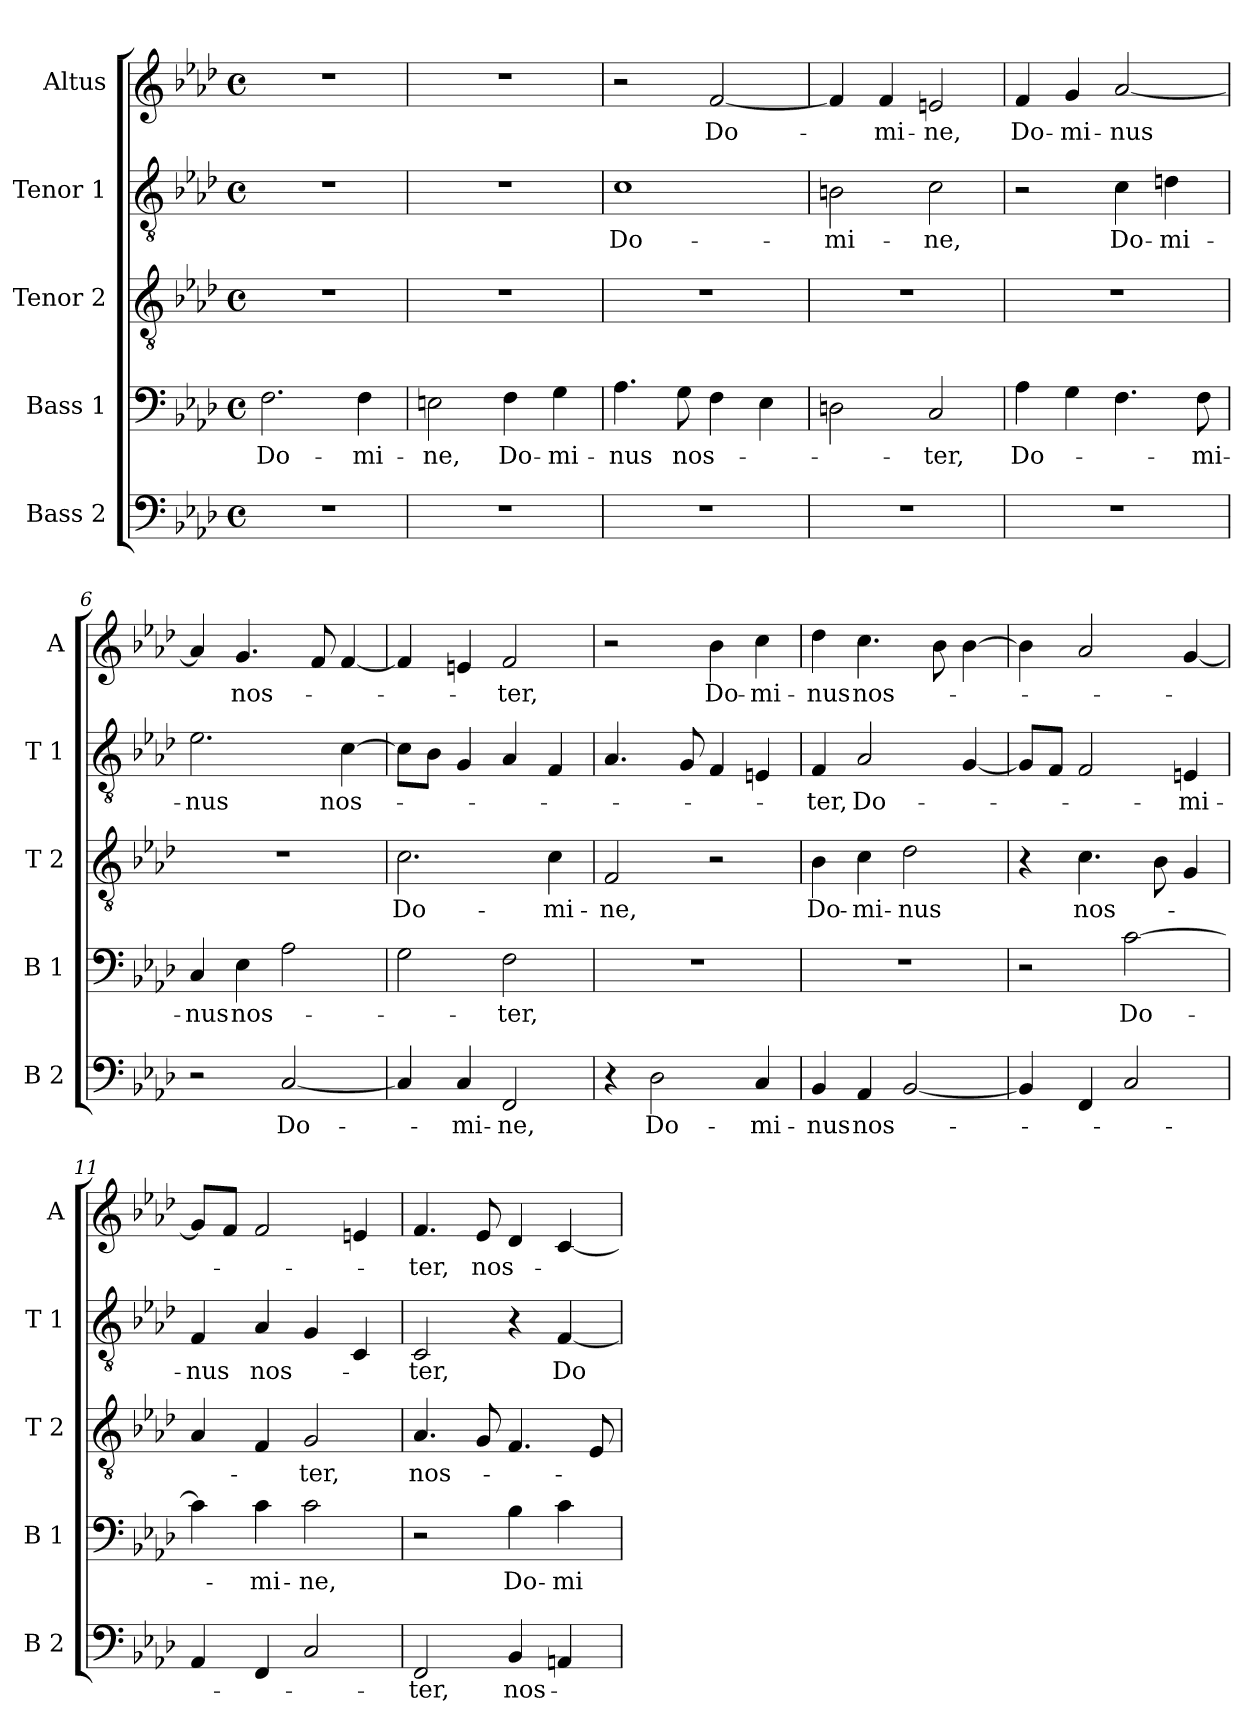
**kern	**text	**kern	**text	**kern	**text	**kern	**text	**kern	**text
*part5	*part5	*part4	*part4	*part3	*part3	*part2	*part2	*part1	*part1
*staff5	*staff5	*staff4	*staff4	*staff3	*staff3	*staff2	*staff2	*staff1	*staff1
*I"Bass 2	*	*I"Bass 1	*	*I"Tenor 2	*	*I"Tenor 1	*	*I"Altus	*
*I'B 2	*	*I'B 1	*	*I'T 2	*	*I'T 1	*	*I'A	*
*clefF4	*	*clefF4	*	*clefGv2	*	*clefGv2	*	*clefG2	*
*k[b-e-a-d-]	*	*k[b-e-a-d-]	*	*k[b-e-a-d-]	*	*k[b-e-a-d-]	*	*k[b-e-a-d-]	*
*A-:	*	*A-:	*	*A-:	*	*A-:	*	*A-:	*
*M4/4	*	*M4/4	*	*M4/4	*	*M4/4	*	*M4/4	*
*met(c)	*	*met(c)	*	*met(c)	*	*met(c)	*	*met(c)	*
=1	=1	=1	=1	=1	=1	=1	=1	=1	=1
!	!	!	!LO:LY:b	!	!	!	!	!	!
1r	.	2.F\	Do-	1r	.	1r	.	1r	.
!	!	!	!LO:LY:b	!	!	!	!	!	!
.	.	4F\	-mi-	.	.	.	.	.	.
=2	=2	=2	=2	=2	=2	=2	=2	=2	=2
!	!	!	!LO:LY:b	!	!	!	!	!	!
1r	.	2En\	-ne,	1r	.	1r	.	1r	.
!	!	!	!LO:LY:b	!	!	!	!	!	!
.	.	4F\	Do-	.	.	.	.	.	.
!	!	!	!LO:LY:b	!	!	!	!	!	!
.	.	4G\	-mi-	.	.	.	.	.	.
=3	=3	=3	=3	=3	=3	=3	=3	=3	=3
!	!	!	!LO:LY:b	!	!	!	!LO:LY:b	!	!
1r	.	4.A-\	-nus	1r	.	1c	Do-	2r	.
!	!	!	!LO:LY:b	!	!	!	!	!	!
.	.	8G\	nos-	.	.	.	.	.	.
!	!	!	!	!	!	!	!	!	!LO:LY:b
.	.	4F\	.	.	.	.	.	[2f/	Do-
.	.	4E-\	.	.	.	.	.	.	.
=4	=4	=4	=4	=4	=4	=4	=4	=4	=4
!	!	!	!	!	!	!	!LO:LY:b	!	!
1r	.	2Dn\	.	1r	.	2Bn\	-mi-	4f/]	.
!	!	!	!	!	!	!	!	!	!LO:LY:b
.	.	.	.	.	.	.	.	4f/	-mi-
!	!	!	!LO:LY:b	!	!	!	!LO:LY:b	!	!LO:LY:b
.	.	2C/	-ter,	.	.	2c\	-ne,	2en/	-ne,
=5	=5	=5	=5	=5	=5	=5	=5	=5	=5
!	!	!	!LO:LY:b	!	!	!	!	!	!LO:LY:b
1r	.	4A-\	Do-	1r	.	2r	.	4f/	Do-
!	!	!	!	!	!	!	!	!	!LO:LY:b
.	.	4G\	.	.	.	.	.	4g/	-mi-
!	!	!	!	!	!	!	!LO:LY:b	!	!LO:LY:b
.	.	4.F\	.	.	.	4c\	Do-	[2a-/	-nus
!	!	!	!	!	!	!	!LO:LY:b	!	!
.	.	.	.	.	.	4dn\	-mi-	.	.
!	!	!	!LO:LY:b	!	!	!	!	!	!
.	.	8F\	-mi-	.	.	.	.	.	.
=6	=6	=6	=6	=6	=6	=6	=6	=6	=6
!	!	!	!LO:LY:b	!	!	!	!LO:LY:b	!	!
2r	.	4C/	-nus	1r	.	2.e-\	-nus	4a-/]	.
!	!	!	!LO:LY:b	!	!	!	!	!	!LO:LY:b
.	.	4E-\	nos-	.	.	.	.	4.g/	nos-
!	!LO:LY:b	!	!	!	!	!	!	!	!
[2C/	Do-	2A-\	.	.	.	.	.	.	.
.	.	.	.	.	.	.	.	8f/	.
!	!	!	!	!	!	!	!LO:LY:b	!	!
.	.	.	.	.	.	[4c\	nos-	[4f/	.
!!LO:LB:g=z
=7	=7	=7	=7	=7	=7	=7	=7	=7	=7
!	!	!	!	!	!LO:LY:b	!	!	!	!
4C/]	.	2G\	.	2.c\	Do-	8c\L]	.	4f/]	.
.	.	.	.	.	.	8B-\J	.	.	.
!	!LO:LY:b	!	!	!	!	!	!	!	!
4C/	-mi-	.	.	.	.	4G/	.	4en/	.
!	!LO:LY:b	!	!LO:LY:b	!	!	!	!	!	!LO:LY:b
2FF/	-ne,	2F\	-ter,	.	.	4A-/	.	2f/	-ter,
!	!	!	!	!	!LO:LY:b	!	!	!	!
.	.	.	.	4c\	-mi-	4F/	.	.	.
=8	=8	=8	=8	=8	=8	=8	=8	=8	=8
!	!	!	!	!	!LO:LY:b	!	!	!	!
4r	.	1r	.	2F/	-ne,	4.A-/	.	2r	.
!	!LO:LY:b	!	!	!	!	!	!	!	!
2D-\	Do-	.	.	.	.	.	.	.	.
.	.	.	.	.	.	8G/	.	.	.
!	!	!	!	!	!	!	!	!	!LO:LY:b
.	.	.	.	2r	.	4F/	.	4b-\	Do-
!	!LO:LY:b	!	!	!	!	!	!	!	!LO:LY:b
4C/	-mi-	.	.	.	.	4En/	.	4cc\	-mi-
=9	=9	=9	=9	=9	=9	=9	=9	=9	=9
!	!LO:LY:b	!	!	!	!LO:LY:b	!	!LO:LY:b	!	!LO:LY:b
4BB-/	-nus	1r	.	4B-\	Do-	4F/	-ter,	4dd-\	-nus
!	!LO:LY:b	!	!	!	!LO:LY:b	!	!LO:LY:b	!	!LO:LY:b
4AA-/	nos-	.	.	4c\	-mi-	2A-/	Do-	4.cc\	nos-
!	!	!	!	!	!LO:LY:b	!	!	!	!
[2BB-/	.	.	.	2d-\	-nus	.	.	.	.
.	.	.	.	.	.	.	.	8b-\	.
.	.	.	.	.	.	[4G/	.	[4b-\	.
=10	=10	=10	=10	=10	=10	=10	=10	=10	=10
4BB-/]	.	2r	.	4r	.	8G/L]	.	4b-\]	.
.	.	.	.	.	.	8F/J	.	.	.
!	!	!	!	!	!LO:LY:b	!	!	!	!
4FF/	.	.	.	4.c\	nos-	2F/	.	2a-/	.
!	!	!	!LO:LY:b	!	!	!	!	!	!
2C/	.	[2c\	Do-	.	.	.	.	.	.
.	.	.	.	8B-\	.	.	.	.	.
!	!	!	!	!	!	!	!LO:LY:b	!	!
.	.	.	.	4G/	.	4En/	-mi-	[4g/	.
=11	=11	=11	=11	=11	=11	=11	=11	=11	=11
!	!	!	!	!	!	!	!LO:LY:b	!	!
4AA-/	.	4c\]	.	4A-/	.	4F/	-nus	8g/L]	.
.	.	.	.	.	.	.	.	8f/J	.
!	!	!	!LO:LY:b	!	!	!	!LO:LY:b	!	!
4FF/	.	4c\	-mi-	4F/	.	4A-/	nos-	2f/	.
!	!	!	!LO:LY:b	!	!LO:LY:b	!	!	!	!
2C/	.	2c\	-ne,	2G/	-ter,	4G/	.	.	.
.	.	.	.	.	.	4C/	.	4en/	.
=12	=12	=12	=12	=12	=12	=12	=12	=12	=12
!	!LO:LY:b	!	!	!	!LO:LY:b	!	!LO:LY:b	!	!LO:LY:b
2FF/	-ter,	2r	.	4.A-/	nos-	2C/	-ter,	4.f/	-ter,
!	!	!	!	!	!	!	!	!	!LO:LY:b
.	.	.	.	8G/	.	.	.	8e-/	nos-
!	!LO:LY:b	!	!LO:LY:b	!	!	!	!	!	!
4BB-/	nos-	4B-\	Do-	4.F/	.	4r	.	4d-/	.
!	!	!	!LO:LY:b	!	!	!	!LO:LY:b	!	!
4AAn/	.	4c\	-mi-	.	.	[4F/	Do-	[4c/	.
.	.	.	.	8E-/	.	.	.	.	.
=	=	=	=	=	=	=	=	=	=
*-	*-	*-	*-	*-	*-	*-	*-	*-	*-
